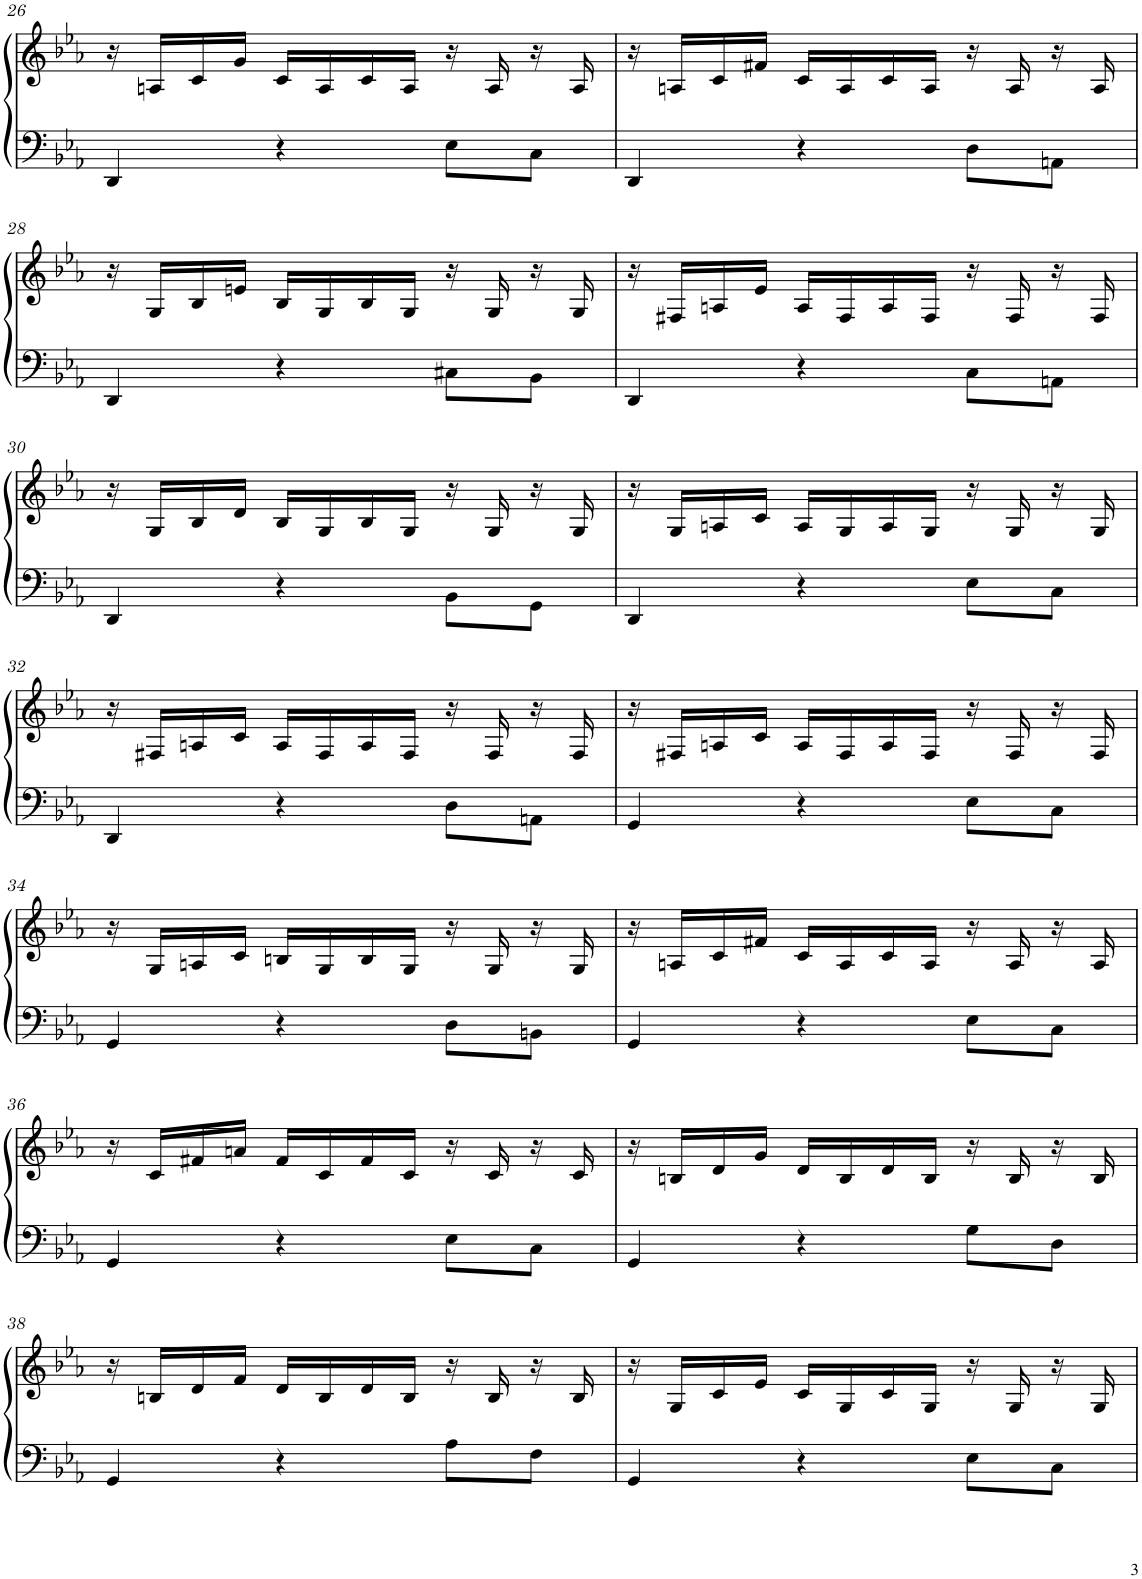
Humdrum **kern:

**kern	**kern
*part1	*part1
*staff2	*staff1
*I"Piano	*
*I'Pno	*
!!LO:PB:g=z
*clefF4	*clefG2
*k[b-e-a-]	*k[b-e-a-]
*M3/4	*M3/4
=26	=26
4DD/	16r
.	16An/LL
.	16c/
.	16g/JJ
4r	16c/LL
.	16A/
.	16c/
.	16A/JJ
8E-\L	16r
.	16A/
8C\J	16r
.	16A/
=27	=27
4DD/	16r
.	16An/LL
.	16c/
.	16f#X/JJ
4r	16c/LL
.	16A/
.	16c/
.	16A/JJ
8D\L	16r
.	16A/
8AAn\J	16r
.	16A/
!!LO:LB:g=z
=28	=28
4DD/	16r
.	16G/LL
.	16B-/
.	16en/JJ
4r	16B-/LL
.	16G/
.	16B-/
.	16G/JJ
8C#X\L	16r
.	16G/
8BB-\J	16r
.	16G/
=29	=29
4DD/	16r
.	16F#X/LL
.	16An/
.	16e-/JJ
4r	16A/LL
.	16F#/
.	16A/
.	16F#/JJ
8C\L	16r
.	16F#/
8AAn\J	16r
.	16F#/
!!LO:LB:g=z
=30	=30
4DD/	16r
.	16G/LL
.	16B-/
.	16d/JJ
4r	16B-/LL
.	16G/
.	16B-/
.	16G/JJ
8BB-\L	16r
.	16G/
8GG\J	16r
.	16G/
=31	=31
4DD/	16r
.	16G/LL
.	16An/
.	16c/JJ
4r	16A/LL
.	16G/
.	16A/
.	16G/JJ
8E-\L	16r
.	16G/
8C\J	16r
.	16G/
!!LO:LB:g=z
=32	=32
4DD/	16r
.	16F#X/LL
.	16An/
.	16c/JJ
4r	16A/LL
.	16F#/
.	16A/
.	16F#/JJ
8D\L	16r
.	16F#/
8AAn\J	16r
.	16F#/
=33	=33
4GG/	16r
.	16F#X/LL
.	16An/
.	16c/JJ
4r	16A/LL
.	16F#/
.	16A/
.	16F#/JJ
8E-\L	16r
.	16F#/
8C\J	16r
.	16F#/
!!LO:LB:g=z
=34	=34
4GG/	16r
.	16G/LL
.	16An/
.	16c/JJ
4r	16Bn/LL
.	16G/
.	16B/
.	16G/JJ
8D\L	16r
.	16G/
8BBn\J	16r
.	16G/
=35	=35
4GG/	16r
.	16An/LL
.	16c/
.	16f#X/JJ
4r	16c/LL
.	16A/
.	16c/
.	16A/JJ
8E-\L	16r
.	16A/
8C\J	16r
.	16A/
!!LO:LB:g=z
=36	=36
4GG/	16r
.	16c/LL
.	16f#X/
.	16an/JJ
4r	16f#/LL
.	16c/
.	16f#/
.	16c/JJ
8E-\L	16r
.	16c/
8C\J	16r
.	16c/
=37	=37
4GG/	16r
.	16Bn/LL
.	16d/
.	16g/JJ
4r	16d/LL
.	16B/
.	16d/
.	16B/JJ
8G\L	16r
.	16B/
8D\J	16r
.	16B/
!!LO:LB:g=z
=38	=38
4GG/	16r
.	16Bn/LL
.	16d/
.	16f/JJ
4r	16d/LL
.	16B/
.	16d/
.	16B/JJ
8A-\L	16r
.	16B/
8F\J	16r
.	16B/
=39	=39
4GG/	16r
.	16G/LL
.	16c/
.	16e-/JJ
4r	16c/LL
.	16G/
.	16c/
.	16G/JJ
8E-\L	16r
.	16G/
8C\J	16r
.	16G/
=	=
*-	*-
